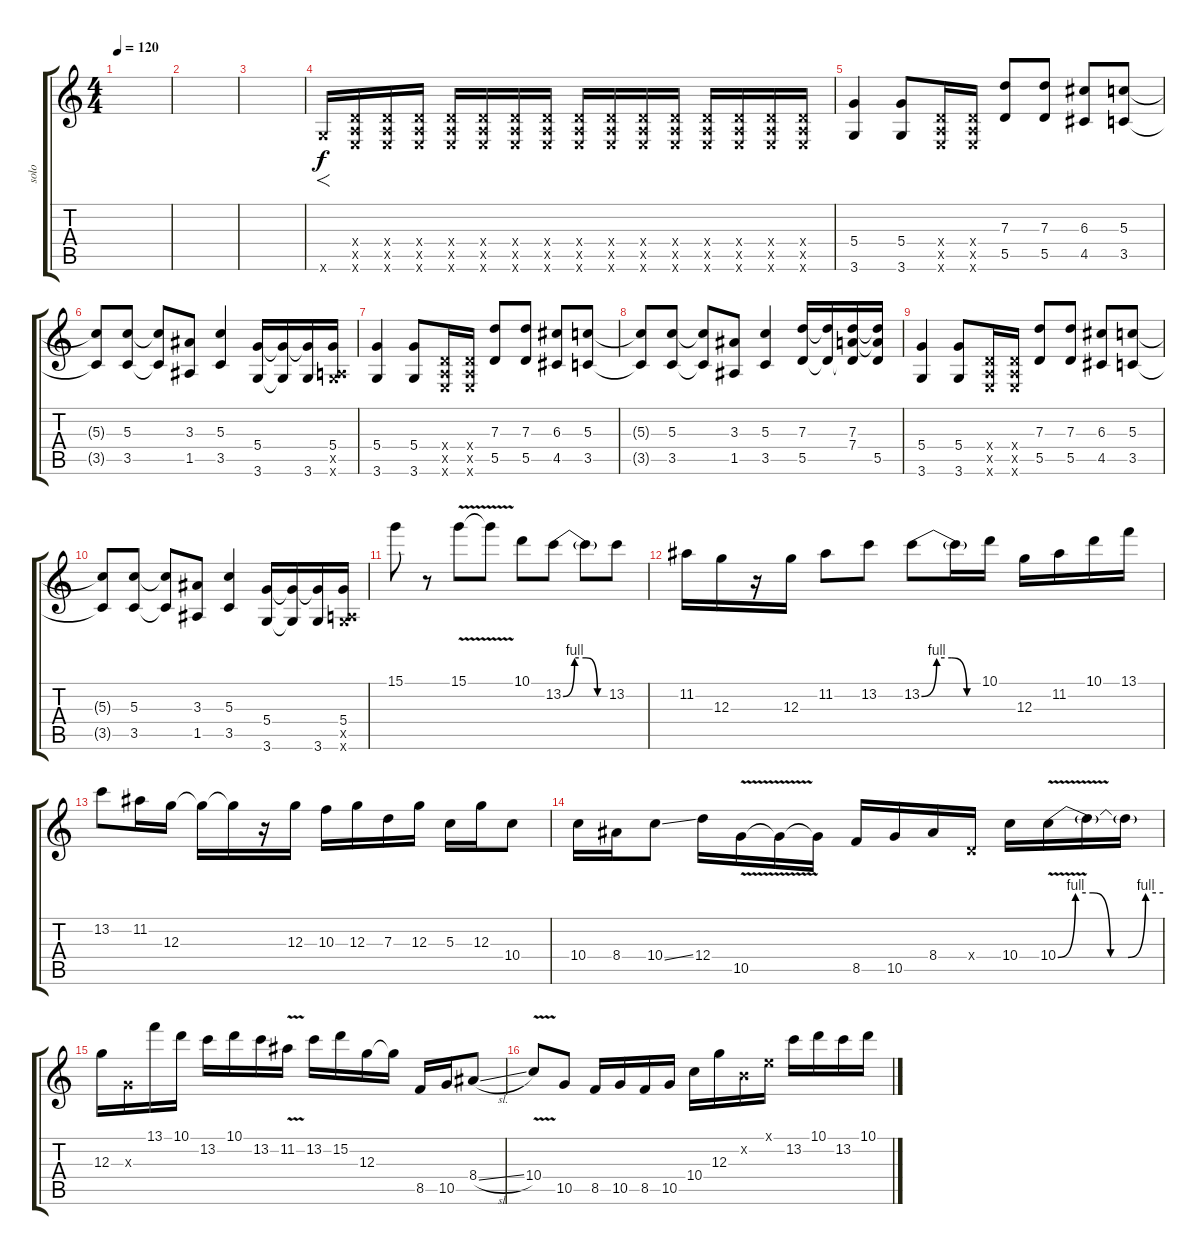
\track ("solo" "solo") {instrument overdrivenguitar}
\staff {score tabs}
\tuning (E4 B3 G3 D3 A2 E2) {hide}
\ts (4 4)
\tempo 120
\clef g2
\ks c
|
|
|
3.6{x}.16{f} (0.4{x} 0.5{x} 0.6{x}).16 (0.4{x} 0.5{x} 0.6{x}).16 (0.4{x} 0.5{x} 0.6{x}).16 (0.4{x} 0.5{x} 0.6{x}).16 (0.4{x} 0.5{x} 0.6{x}).16 (0.4{x} 0.5{x} 0.6{x}).16 (0.4{x} 0.5{x} 0.6{x}).16 (0.4{x} 0.5{x} 0.6{x}).16 (0.4{x} 0.5{x} 0.6{x}).16 (0.4{x} 0.5{x} 0.6{x}).16 (0.4{x} 0.5{x} 0.6{x}).16 (0.4{x} 0.5{x} 0.6{x}).16 (0.4{x} 0.5{x} 0.6{x}).16 (0.4{x} 0.5{x} 0.6{x}).16 (0.4{x} 0.5{x} 0.6{x}).16 |
(5.4 3.6).4 (5.4 3.6).8 (0.4{x} 0.5{x} 0.6{x}).16 (0.4{x} 0.5{x} 0.6{x}).16 (7.3 5.5).8 (7.3 5.5).8 (6.3 4.5).8 (5.3 3.5).8 |
(5.3{t} 3.5{t}).8 (5.3 3.5).8 (5.3{t} 3.5{t}).8 (3.3 1.5).8 (5.3 3.5).4 (5.4 3.6).16 (5.4{t} 3.6{t}).16 (5.4{t} 3.6).16 (5.4 0.5{x} 3.6{x}).16 |
(5.4 3.6).4 (5.4 3.6).8 (0.4{x} 0.5{x} 0.6{x}).16 (0.4{x} 0.5{x} 0.6{x}).16 (7.3 5.5).8 (7.3 5.5).8 (6.3 4.5).8 (5.3 3.5).8 |
(5.3{t} 3.5{t}).8 (5.3 3.5).8 (5.3{t} 3.5{t}).8 (3.3 1.5).8 (5.3 3.5).4 (7.3 5.5).16 (7.3{t} 5.5{t}).16 (7.3 7.4 5.5{t}).16 (7.3{t} 7.4{t} 5.5).16 |
(5.4 3.6).4 (5.4 3.6).8 (0.4{x} 0.5{x} 0.6{x}).16 (0.4{x} 0.5{x} 0.6{x}).16 (7.3 5.5).8 (7.3 5.5).8 (6.3 4.5).8 (5.3 3.5).8 |
(5.3{t} 3.5{t}).8 (5.3 3.5).8 (5.3{t} 3.5{t}).8 (3.3 1.5).8 (5.3 3.5).4 (5.4 3.6).16 (5.4{t} 3.6{t}).16 (5.4{t} 3.6).16 (5.4 0.5{x} 3.6{x}).16 |
15.1.8 r.8 15.1{v}.8 15.1{t}.8 10.1.8 13.2{be (custom 0 0 15 4 30 4 45 0 60 0)}.8 13.2{t}.8 13.2.8 |
11.2.16 12.3.16 r.16 12.3.16 11.2.8 13.2.8 13.2{be (custom 0 0 15 4 30 4 45 0 60 0)}.8 13.2{t}.16 10.1.16 12.3.16 11.2.16 10.1.16 13.1.16 |
13.2.8 11.2.16 12.3.16 12.3{t}.16 12.3{t}.16 r.16 12.3.16 10.3.16 12.3.16 7.3.16 12.3.16 5.3.16 12.3.16 10.4.8 |
10.4.16 8.4.16 10.4{ss}.8 12.4.16 10.5{v}.16 10.5{t}.16 10.5{t}.16 8.5.16 10.5.16 8.4.16 0.4{x}.16 10.4.16 10.4{be (custom 0 0 10 4 20 4 30 0 40 0 50 4 60 4) v}.16 10.4{t}.16 10.4{t}.16 |
12.3.16 0.3{x}.16 13.1.16 10.1.16 13.2.16 10.1.16 13.2.16 11.2{v}.16 13.2.16 15.2.16 12.3.16 12.3{t}.16 8.5.16 10.5.16 8.4{sl}.8 |
10.4{v}.8 10.5.8 8.5.16 10.5.16 8.5.16 10.5.16 10.4.16 12.3.16 0.2{x}.16 0.1{x}.16 13.2.16 10.1.16 13.2.16 10.1.16
